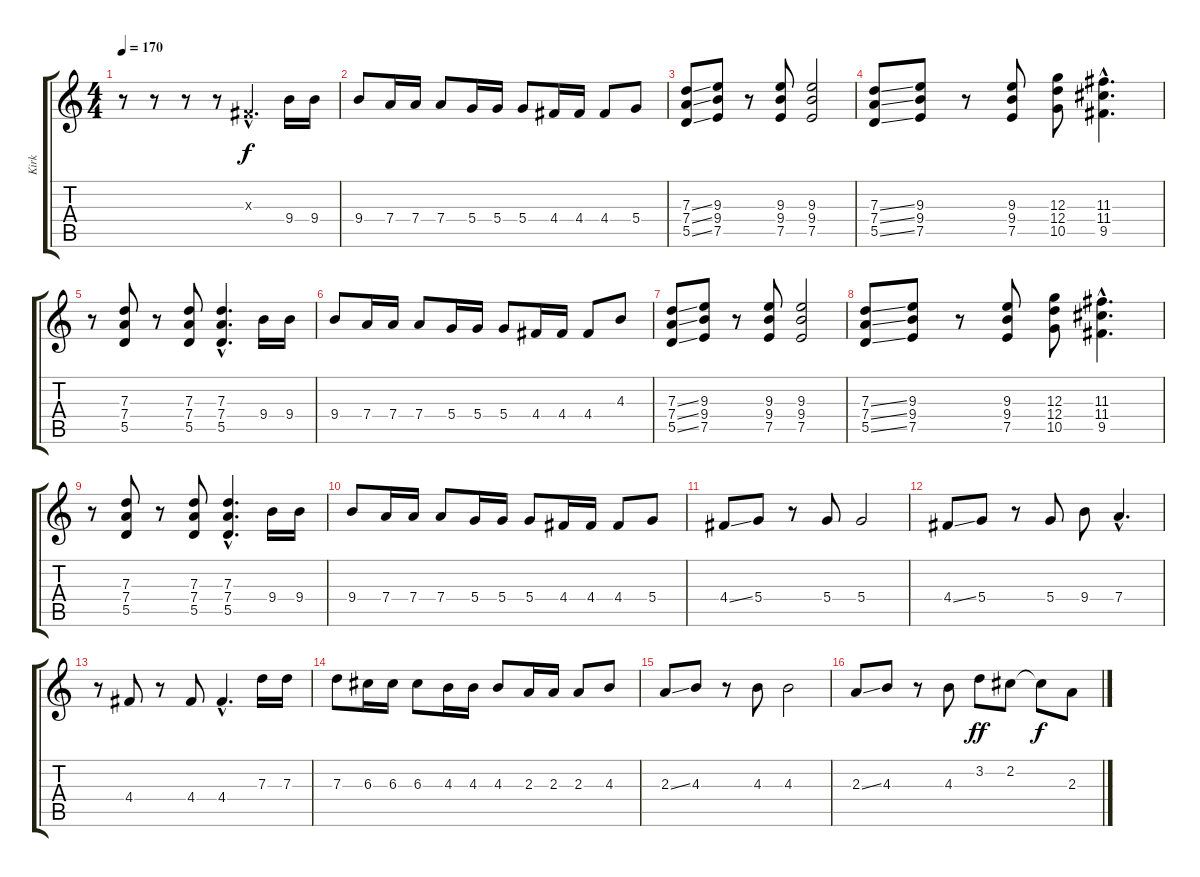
\track ("Kirk" "Kirk") {instrument distortionguitar}
\staff {score tabs}
\tuning (E4 B3 G3 D3 A2 E2) {hide}
\ts (4 4)
\tempo 170
\clef g2
\ks c
r.8{dy f} r.8 r.8 r.8 -1.3{hac x}.4{d} 9.4.16 9.4.16 |
9.4.8 7.4.16 7.4.16 7.4.8 5.4.16 5.4.16 5.4.8 4.4.16 4.4.16 4.4.8 5.4.8 |
(7.3{ss} 7.4{ss} 5.5{ss}).8 (9.3 9.4 7.5).8 r.8 (9.3 9.4 7.5).8 (9.3 9.4 7.5).2 |
(7.3{ss} 7.4{ss} 5.5{ss}).8 (9.3 9.4 7.5).8 r.8 (9.3 9.4 7.5).8 (12.3 12.4 10.5).8 (11.3{hac} 11.4{hac} 9.5{hac}).4{d} |
r.8 (7.3 7.4 5.5).8 r.8 (7.3 7.4 5.5).8 (7.3{hac} 7.4{hac} 5.5{hac}).4{d} 9.4.16 9.4.16 |
9.4.8 7.4.16 7.4.16 7.4.8 5.4.16 5.4.16 5.4.8 4.4.16 4.4.16 4.4.8 4.3.8 |
(7.3{ss} 7.4{ss} 5.5{ss}).8 (9.3 9.4 7.5).8 r.8 (9.3 9.4 7.5).8 (9.3 9.4 7.5).2 |
(7.3{ss} 7.4{ss} 5.5{ss}).8 (9.3 9.4 7.5).8 r.8 (9.3 9.4 7.5).8 (12.3 12.4 10.5).8 (11.3{hac} 11.4{hac} 9.5{hac}).4{d} |
r.8 (7.3 7.4 5.5).8 r.8 (7.3 7.4 5.5).8 (7.3{hac} 7.4{hac} 5.5{hac}).4{d} 9.4.16 9.4.16 |
9.4.8 7.4.16 7.4.16 7.4.8 5.4.16 5.4.16 5.4.8 4.4.16 4.4.16 4.4.8 5.4.8 |
4.4{ss}.8 5.4.8 r.8 5.4.8 5.4.2 |
4.4{ss}.8 5.4.8 r.8 5.4.8 9.4.8 7.4{hac}.4{d} |
r.8 4.4.8 r.8 4.4.8 4.4{hac}.4{d} 7.3.16 7.3.16 |
7.3.8 6.3.16 6.3.16 6.3.8 4.3.16 4.3.16 4.3.8 2.3.16 2.3.16 2.3.8 4.3.8 |
2.3{ss}.8 4.3.8 r.8 4.3.8 4.3.2 |
2.3{ss}.8 4.3.8 r.8 4.3.8 3.2.8{dy ff} 2.2.8 2.2{t}.8{dy f} 2.3.8
